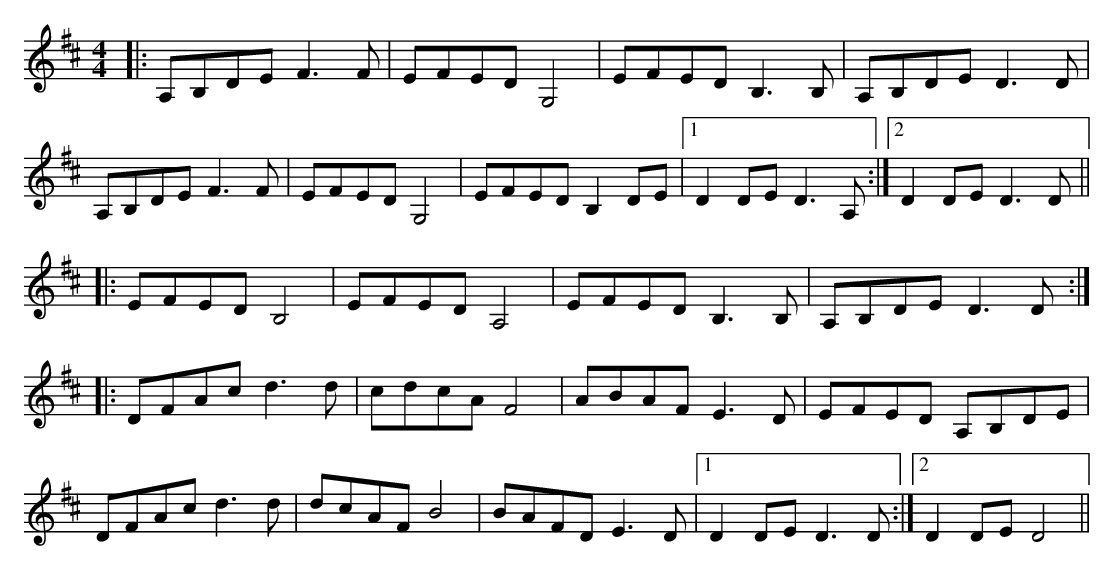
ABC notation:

X:1
M:4/4
K:D
|:A,B,DE F3F|EFED G,4|EFED B,3 B,|A,B,DE D3 D|
A,B,DE F3F|EFED G,4|EFED B,2 DE|1 D2 DE D3 A,:|2 D2 DE D2> D2||
|:EFED B,4|EFED A,4|EFED B,3 B,| A,B,DE D3 D:|
|:DFAc d3 d|cdcA F4|ABAF E2> D2|EFED A,B,DE|
DFAc d3d|dcAF B4|BAFD E2> D2|1 D2 DE D3 D:|2 D2 DE D4||
